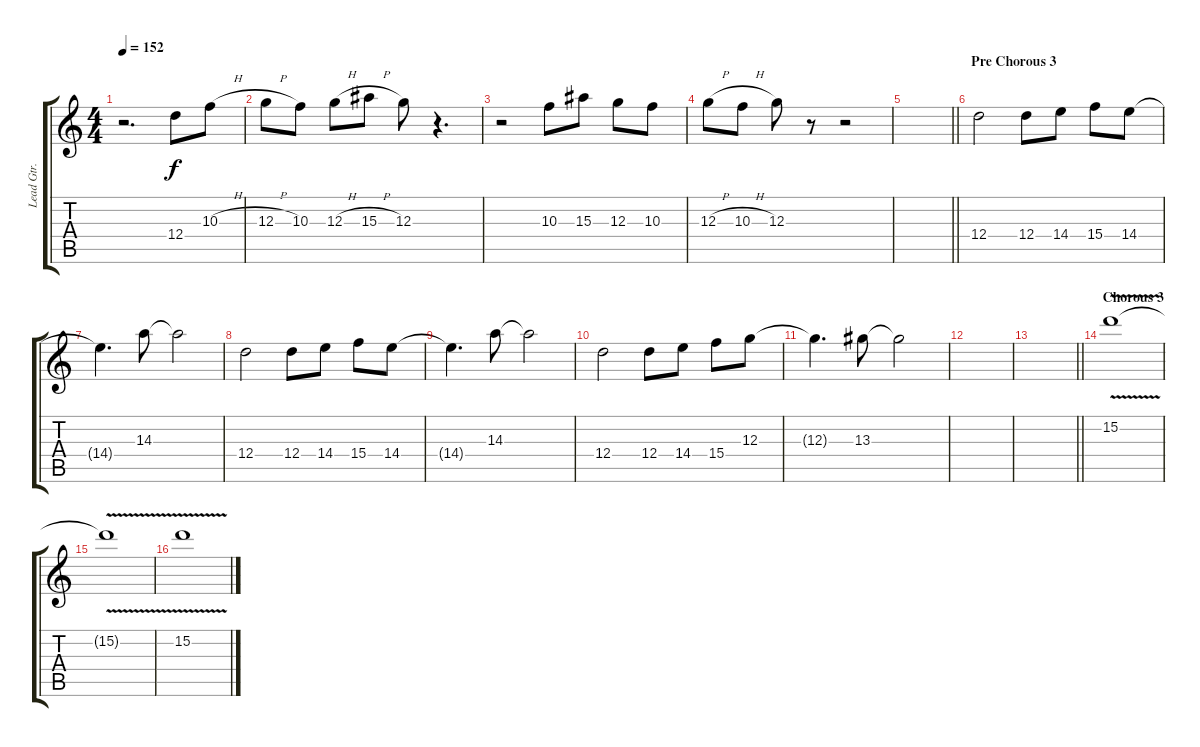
\track ("Lead Gtr." "Lead Gtr.") {instrument distortionguitar}
\staff {score tabs}
\tuning (E4 B3 G3 D3 A2 D2) {hide}
\ts (4 4)
\tempo 152
\clef g2
\ks c
r.2{d dy f} 12.4.8 10.3{h}.8 |
12.3{h}.8 10.3.8 12.3{h}.8 15.3{h}.8 12.3.8 r.4{d} |
r.2 10.3.8 15.3.8 12.3.8 10.3.8 |
12.3{h}.8 10.3{h}.8 12.3.8 r.8 r.2 |
\barLineRight lightlight
|
\section ("" "Pre Chorous 3")
12.4.2{volume 9} 12.4.8 14.4.8 15.4.8 14.4.8 |
14.4{t}.4{d} 14.3.8 14.3{t}.2 |
12.4.2 12.4.8 14.4.8 15.4.8 14.4.8 |
14.4{t}.4{d} 14.3.8 14.3{t}.2 |
12.4.2 12.4.8 14.4.8 15.4.8 12.3.8 |
12.3{t}.4{d} 13.3.8 13.3{t}.2 |
|
\barLineRight lightlight
|
\section ("" "Chorous 3")
15.2{v}.1{volume 7} |
15.2{t}.1 |
15.2{v}.1
